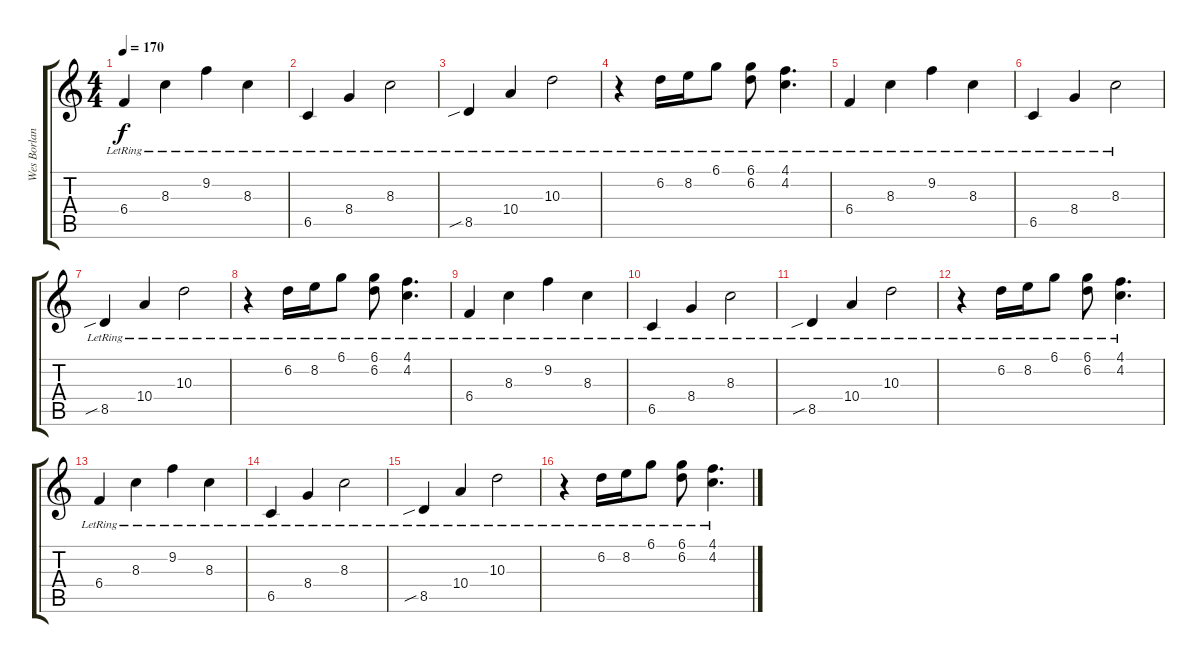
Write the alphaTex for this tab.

\track ("Wes Borland" "Wes Borlan") {instrument electricguitarclean}
\staff {score tabs}
\tuning (Db4 Ab3 E3 B2 Gb2 Db2) {hide}
\ts (4 4)
\tempo 170
\clef g2
\ks c
6.4{lr}.4{dy f} 8.3{lr}.4 9.2{lr}.4 8.3{lr}.4 |
6.5{lr}.4 8.4{lr}.4 8.3{lr}.2 |
8.5{sib lr}.4 10.4{lr}.4 10.3{lr}.2 |
r.4 6.2{lr}.16 8.2{lr}.16 6.1{lr}.8 (6.1{lr} 6.2{lr}).8 (4.1{lr} 4.2{lr}).4{d} |
6.4{lr}.4 8.3{lr}.4 9.2{lr}.4 8.3{lr}.4 |
6.5{lr}.4 8.4{lr}.4 8.3{lr}.2 |
8.5{sib lr}.4 10.4{lr}.4 10.3{lr}.2 |
r.4 6.2{lr}.16 8.2{lr}.16 6.1{lr}.8 (6.1{lr} 6.2{lr}).8 (4.1{lr} 4.2{lr}).4{d} |
6.4{lr}.4 8.3{lr}.4 9.2{lr}.4 8.3{lr}.4 |
6.5{lr}.4 8.4{lr}.4 8.3{lr}.2 |
8.5{sib lr}.4 10.4{lr}.4 10.3{lr}.2 |
r.4 6.2{lr}.16 8.2{lr}.16 6.1{lr}.8 (6.1{lr} 6.2{lr}).8 (4.1{lr} 4.2{lr}).4{d} |
6.4{lr}.4 8.3{lr}.4 9.2{lr}.4 8.3{lr}.4 |
6.5{lr}.4 8.4{lr}.4 8.3{lr}.2 |
8.5{sib lr}.4 10.4{lr}.4 10.3{lr}.2 |
r.4 6.2{lr}.16 8.2{lr}.16 6.1{lr}.8 (6.1{lr} 6.2{lr}).8 (4.1{lr} 4.2{lr}).4{d}
